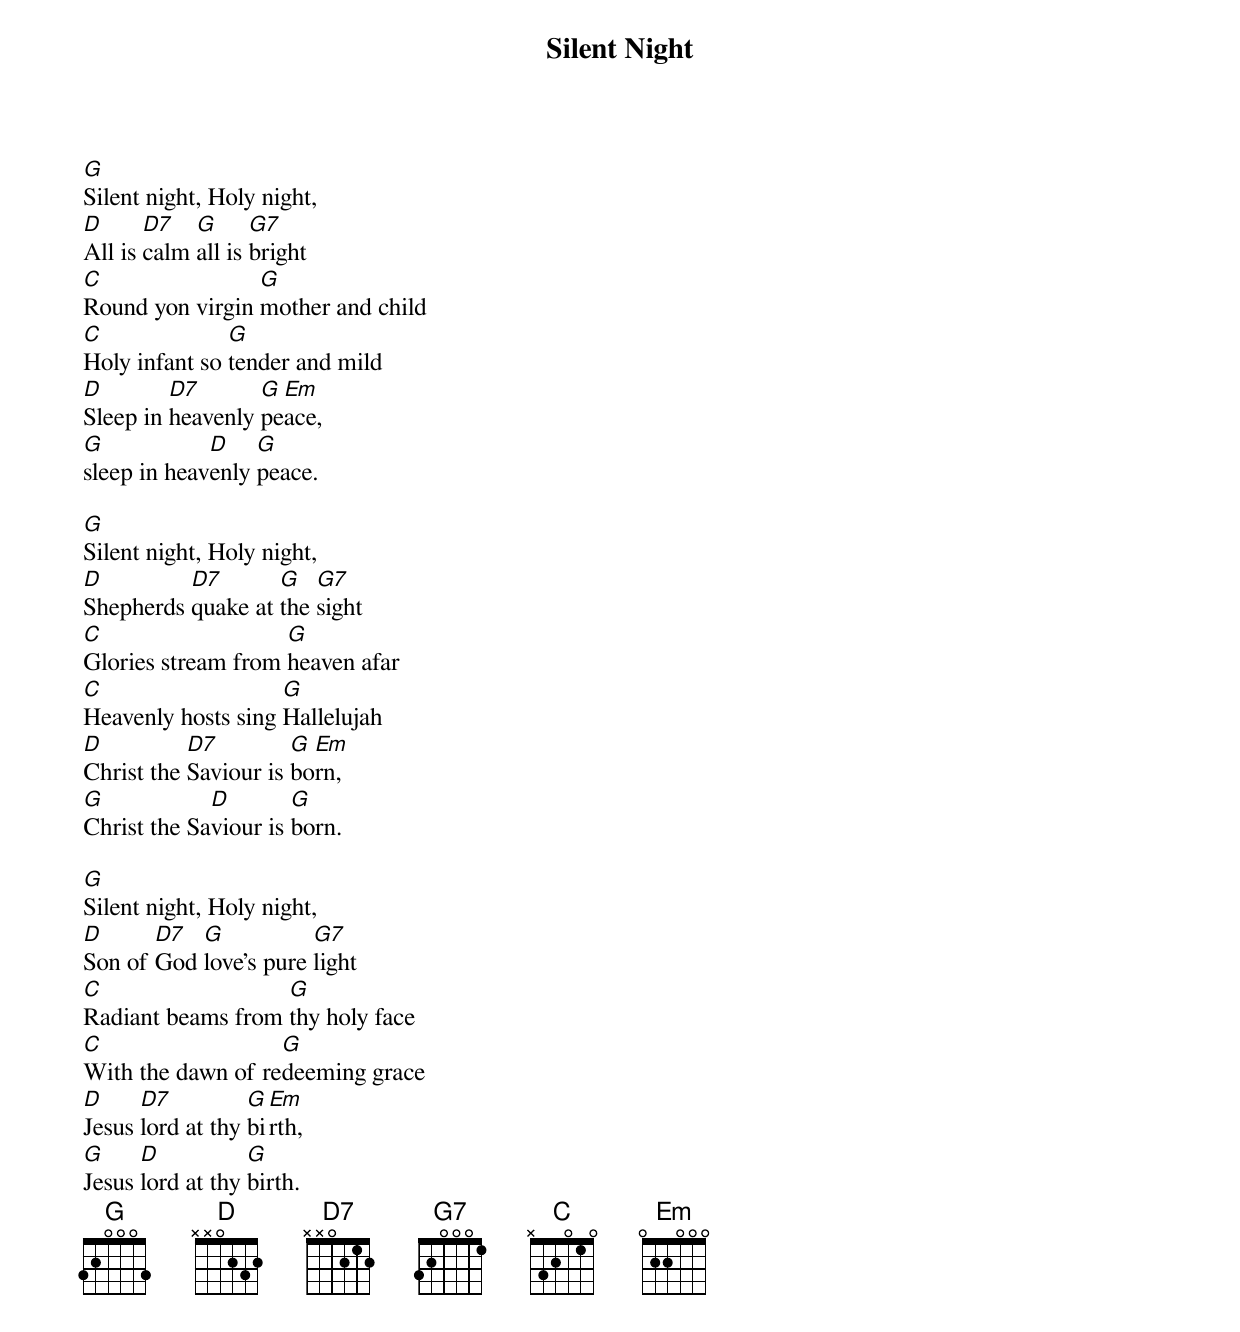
{Title: Silent Night}
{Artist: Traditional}

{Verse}
[G]Silent night, Holy night,
[D]All is [D7]calm [G]all is [G7]bright
[C]Round yon virgin [G]mother and child
[C]Holy infant so [G]tender and mild
[D]Sleep in [D7]heavenly [G]pe[Em]ace,
[G]sleep in heav[D]enly [G]peace.

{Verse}
[G]Silent night, Holy night,
[D]Shepherds [D7]quake at [G]the [G7]sight
[C]Glories stream from [G]heaven afar
[C]Heavenly hosts sing [G]Hallelujah
[D]Christ the [D7]Saviour is [G]bo[Em]rn,
[G]Christ the Sa[D]viour is [G]born.

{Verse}
[G]Silent night, Holy night,
[D]Son of [D7]God [G]love's pure [G7]light
[C]Radiant beams from [G]thy holy face
[C]With the dawn of re[G]deeming grace
[D]Jesus [D7]lord at thy [G]bi[Em]rth,
[G]Jesus [D]lord at thy [G]birth.
